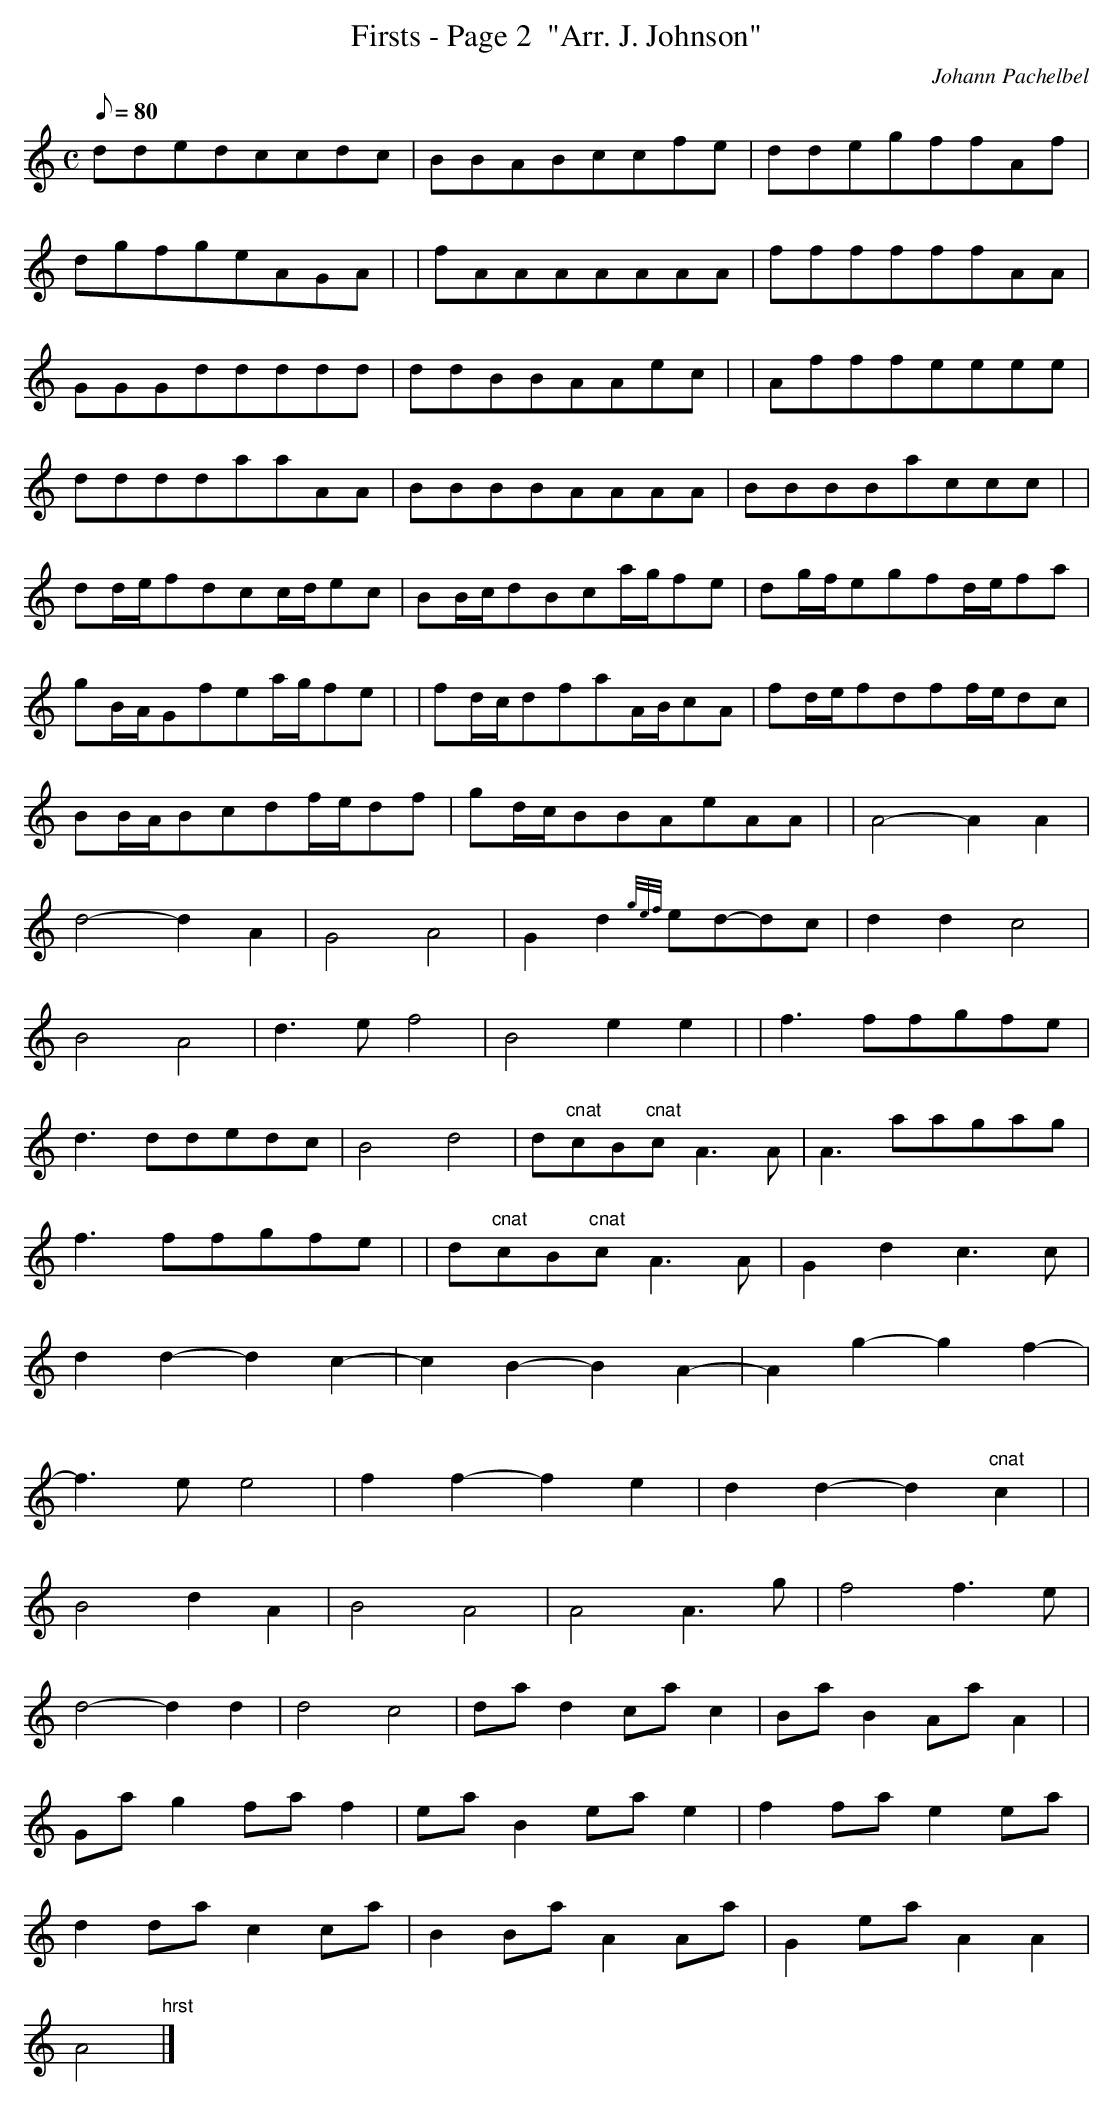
X:1
T:Firsts - Page 2  "Arr. J. Johnson"
M:C
L:1/8
Q:80
C:Johann Pachelbel
K:HP
ddedccdc | \
BBABccfe | \
ddegffAf |
dgfgeAGA | | \
fAAAAAAA | \
ffffffAA |
GGGddddd | \
ddBBAAec | | \
Afffeeee |
ddddaaAA | \
BBBBAAAA | \
BBBBaccc| |
dd/2e/2fdcc/2d/2ec | \
BB/2c/2dBca/2g/2fe | \
dg/2f/2egfd/2e/2fa |
gB/2A/2Gfea/2g/2fe | | \
fd/2c/2dfaA/2B/2cA | \
fd/2e/2fdff/2e/2dc |
BB/2A/2Bcdf/2e/2df | \
gd/2c/2BBAeAA | | \
A4-A2A2 |
d4-d2A2 | \
G4A4 | \
G2d2{gef}ed-dc | \
d2d2c4 |
B4A4 | \
d3ef4 | \
B4e2e2 | | \
f3ffgfe |
d3ddedc | \
B4d4 | \
d"cnat"cB"cnat"cA3A | \
A3aagag |
f3ffgfe | | \
d"cnat"cB"cnat"cA3A | \
G2d2c3c |
d2d2-d2c2- | \
c2B2-B2A2- | \
A2g2-g2f2- |
f3ee4 | \
f2f2-f2e2 | \
d2d2-d2"cnat"c2| |
B4d2A2 | \
B4A4 | \
A4A3g | \
f4f3e |
d4-d2d2 | \
d4c4 | \
dad2cac2 | \
BaB2AaA2| |
Gag2faf2 | \
eaB2eae2 | \
f2fae2ea |
d2dac2ca | \
B2BaA2Aa | \
G2eaA2A2 |
A4"hrst"|]
